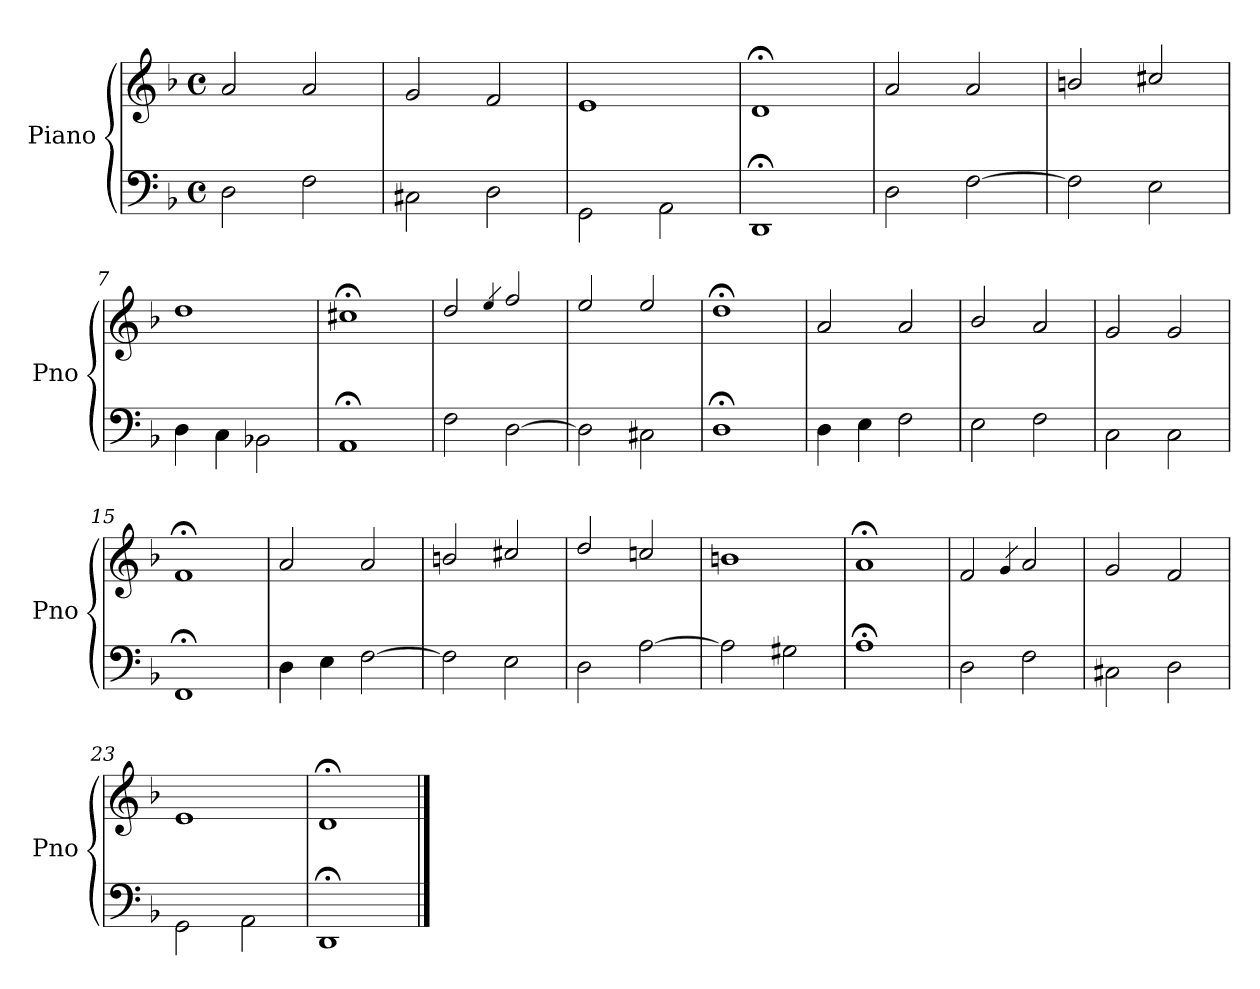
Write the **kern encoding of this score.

**kern	**kern
*part1	*part1
*staff2	*staff1
*I"Piano	*
*I'Pno	*
*clefF4	*clefG2
*k[b-]	*k[b-]
*F:	*F:
*M4/4	*M4/4
*met(c)	*met(c)
=1	=1
2D\	2a/
2F\	2a/
=2	=2
2C#X\	2g/
2D\	2f/
=3	=3
2GG\	1e/
2AA\	.
=4	=4
1DD;\	1d;</
=5	=5
2D\	2a/
[<2F\	2a/
=6	=6
2F\]	2bn/
2E\	2cc#X/
=7	=7
4D\	1dd/
4C\	.
2BB-X\	.
=8	=8
1AA;\	1cc#X;</
!!LO:PB:g=z
=9	=9
2F\	2dd/
.	4qee/
[<2D\	2ff/
=10	=10
2D\]	2ee/
2C#X\	2ee/
=11	=11
1D;\	1dd;</
=12	=12
4D\	2a/
4E\	.
2F\	2a/
=13	=13
2E\	2b-/
2F\	2a/
=14	=14
2C\	2g/
2C\	2g/
=15	=15
1FF;\	1f;</
!!LO:LB:g=z
=16	=16
4D\	2a/
4E\	.
[<2F\	2a/
=17	=17
2F\]	2bn/
2E\	2cc#X/
=18	=18
2D\	2dd/
[<2A\	2ccn/
=19	=19
2A\]	1bn/
2G#X\	.
=20	=20
1A;\	1a;</
=21	=21
2D\	2f/
.	4qg/
2F\	2a/
=22	=22
2C#X\	2g/
2D\	2f/
=23	=23
2GG\	1e/
2AA\	.
=24	=24
1DD;\	1d;</
==	==
*-	*-
